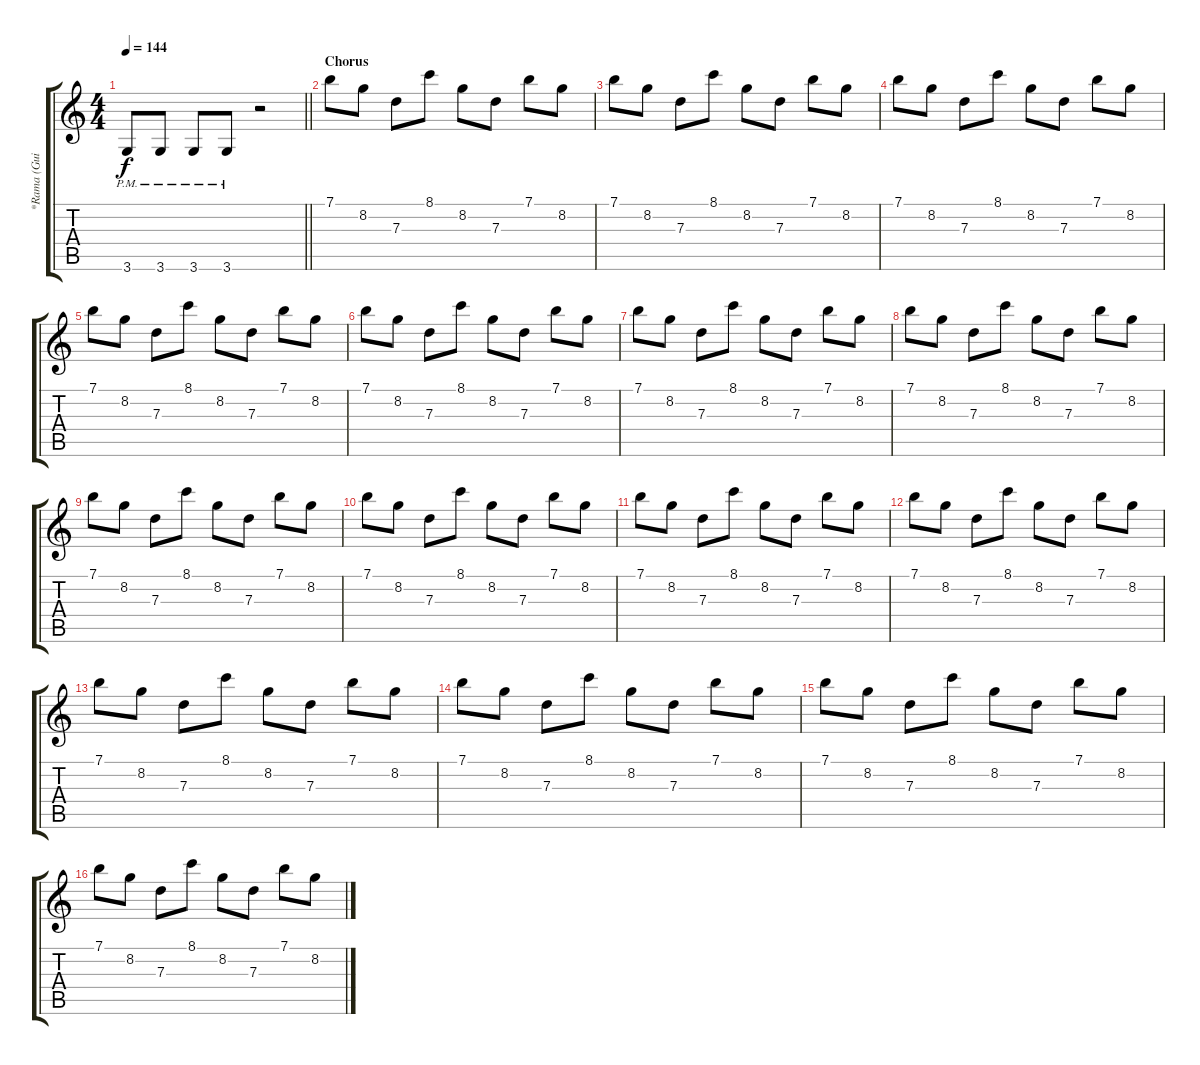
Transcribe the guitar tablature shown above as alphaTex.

\track ("*Rama (Guitar 1)" "*Rama (Gui") {instrument distortionguitar}
\staff {score tabs}
\tuning (E4 B3 G3 D3 A2 E2) {hide}
\ts (4 4)
\tempo 144
\clef g2
\barLineRight lightlight
\ks c
3.6{pm}.8{dy f} 3.6{pm}.8 3.6{pm}.8 3.6{pm}.8 r.2 |
\section ("" "Chorus")
7.1.8 8.2.8 7.3.8 8.1.8 8.2.8 7.3.8 7.1.8 8.2.8 |
7.1.8 8.2.8 7.3.8 8.1.8 8.2.8 7.3.8 7.1.8 8.2.8 |
7.1.8 8.2.8 7.3.8 8.1.8 8.2.8 7.3.8 7.1.8 8.2.8 |
7.1.8 8.2.8 7.3.8 8.1.8 8.2.8 7.3.8 7.1.8 8.2.8 |
7.1.8 8.2.8 7.3.8 8.1.8 8.2.8 7.3.8 7.1.8 8.2.8 |
7.1.8 8.2.8 7.3.8 8.1.8 8.2.8 7.3.8 7.1.8 8.2.8 |
7.1.8 8.2.8 7.3.8 8.1.8 8.2.8 7.3.8 7.1.8 8.2.8 |
7.1.8 8.2.8 7.3.8 8.1.8 8.2.8 7.3.8 7.1.8 8.2.8 |
7.1.8 8.2.8 7.3.8 8.1.8 8.2.8 7.3.8 7.1.8 8.2.8 |
7.1.8 8.2.8 7.3.8 8.1.8 8.2.8 7.3.8 7.1.8 8.2.8 |
7.1.8 8.2.8 7.3.8 8.1.8 8.2.8 7.3.8 7.1.8 8.2.8 |
7.1.8 8.2.8 7.3.8 8.1.8 8.2.8 7.3.8 7.1.8 8.2.8 |
7.1.8 8.2.8 7.3.8 8.1.8 8.2.8 7.3.8 7.1.8 8.2.8 |
7.1.8 8.2.8 7.3.8 8.1.8 8.2.8 7.3.8 7.1.8 8.2.8 |
7.1.8 8.2.8 7.3.8 8.1.8 8.2.8 7.3.8 7.1.8 8.2.8
